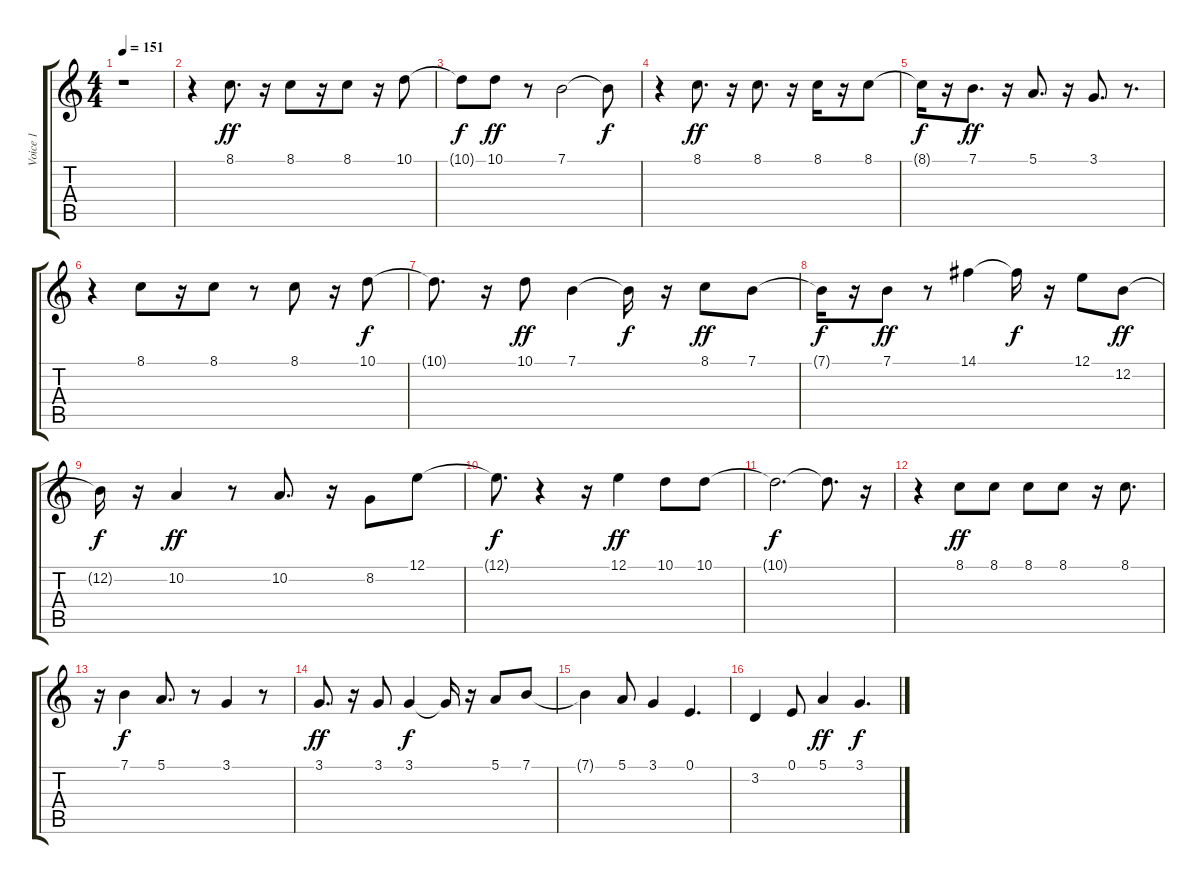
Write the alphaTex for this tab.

\track ("Voice 1" "Voice 1") {instrument stringensemble2}
\staff {score tabs}
\tuning (E4 B3 G3 D3 A2 E2) {hide}
\ts (4 4)
\tempo 151
\clef g2
\ks c
r.1{dy f} |
r.4 8.1.8{d dy ff} r.16 8.1.8 r.16 8.1.8 r.16 10.1.8 |
10.1{t}.8{dy f} 10.1.8{dy ff} r.8 7.1.2 7.1{t}.8{dy f} |
r.4 8.1.8{d dy ff} r.16 8.1.8{d} r.16 8.1.16 r.16 8.1.8 |
8.1{t}.16{dy f} r.16 7.1.8{d dy ff} r.16 5.1.8{d} r.16 3.1.8{d} r.8{d} |
r.4 8.1.8 r.16 8.1.8 r.8 8.1.8 r.16 10.1.8{dy f} |
10.1{t}.8{d} r.16 10.1.8{dy ff} 7.1.4 7.1{t}.16{dy f} r.16 8.1.8{dy ff} 7.1.8 |
7.1{t}.16{dy f} r.16 7.1.8{dy ff} r.8 14.1.4 14.1{t}.16{dy f} r.16 12.1.8 12.2.8{dy ff} |
12.2{t}.16{dy f} r.16 10.2.4{dy ff} r.8 10.2.8{d} r.16 8.2.8 12.1.8 |
12.1{t}.8{d dy f} r.4 r.16 12.1.4{dy ff} 10.1.8 10.1.8 |
10.1{t}.2{d dy f} 10.1{t}.8{d} r.16 |
r.4 8.1.8{dy ff} 8.1.8 8.1.8 8.1.8 r.16 8.1.8{d} |
r.16 7.1.4{dy f} 5.1.8{d} r.8 3.1.4 r.8 |
3.1.8{d dy ff} r.16 3.1.8 3.1.4{dy f} 3.1{t}.16 r.16 5.1.8 7.1.8 |
7.1{t}.4 5.1.8 3.1.4 0.1.4{d} |
3.2.4 0.1.8 5.1.4{dy ff} 3.1.4{d dy f}
